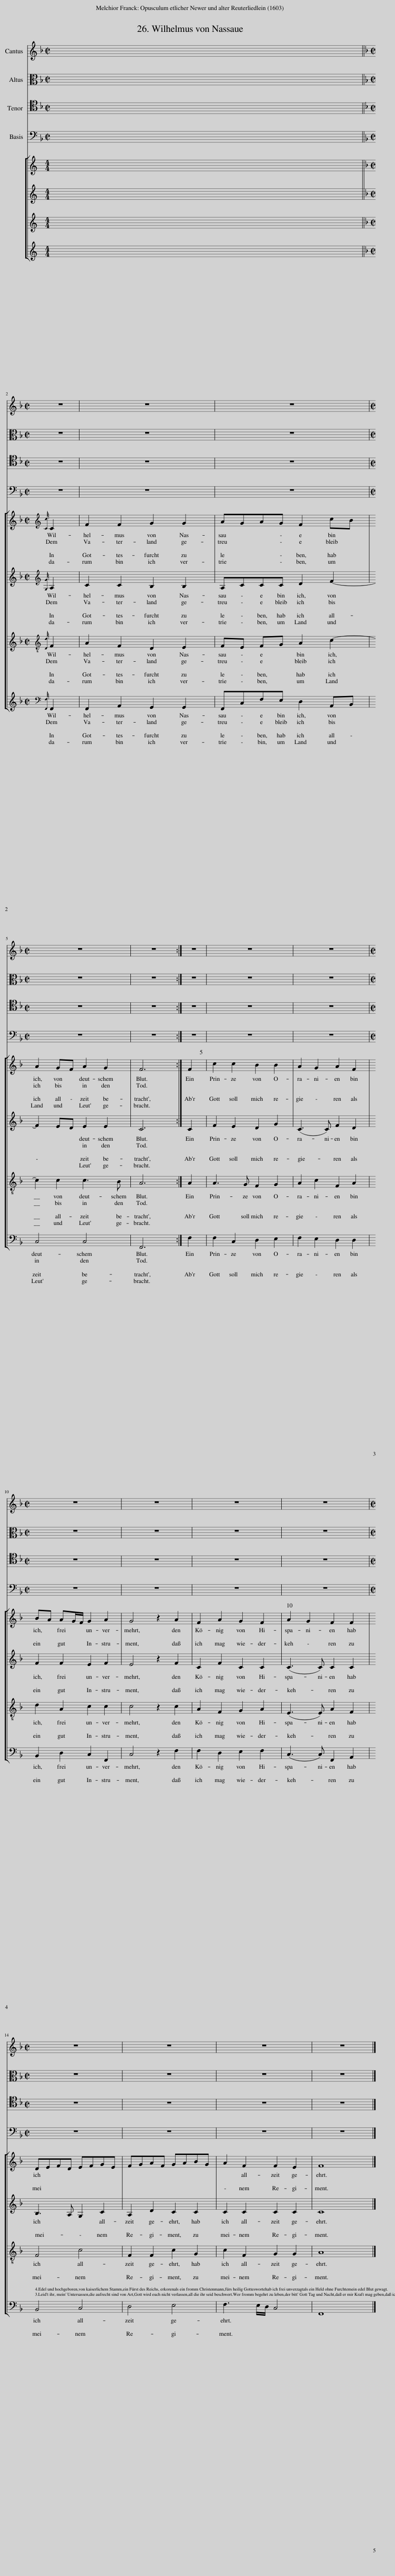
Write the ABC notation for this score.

X:1
%%score [ 1 2 3 4 ]
L:1/8
M:4/4
I:linebreak $
K:F
V:1 treble
V:2 treble
V:3 treble
V:4 treble
V:1
[K:C] x8 ||$[K:F][M:2/2][K:treble]{[Cc]} C2 | F2 F2 G2 G2 | AGAG F2 cB |$ A2 GF A2 G2 | %5
 F6 :| F2 | c2 c2 B2 B2 | A2 G2 A2 F2 |$ BA AG/F/ G2 A2 | %10
 G4 z2 A2 | F2 A2 G2 F2 | A2 G2 F2 F2 |$ DEFD EFGE | FGAF GABG | %15
 A2 F2 F2 E2 | F8 |] %17
V:2
[K:C] x8 ||$[K:F][M:2/2][K:treble]{[G,G]} A,2 | C2 C2 B,2 B,2 | A,CCC D2 F2- |$ F2 ED E2 E2 | %5
 C6 :| C2 | F2 E2 D2 G2 | (C3 C) F2 D2 |$ F2 F2 E2 F2 | %10
 E4 z2 F2 | C2 F2 C2 C2 | (C3 C) C2 C2 |$ B,3 A, G,2 C2 | A,2 D2 C2 C2 | %15
 C2 C2 C2 C2 | C8 |] %17
V:3
[K:C] x8 ||$[K:F][M:2/2][K:treble-8]{[Dd]} F2 | A2 F2 D2 E2 | FE FG A2 c2- |$ c2 c2 c3 B | %5
 A6 :| A2 | A3 G F2 G2 | A2 c2 F2 A2 |$ d2 A2 c2 c2 | %10
 c4 z2 c2 | A2 F2 G2 A2 | (E3 E) A2 F2 |$ F4 c4 | F2 F2 c2 G2 | %15
 c2 F2 G2 G2 | A8 |] %17
V:4
[K:C] x8 ||$[K:F][M:2/2][K:bass]{[F,,F,]} F,,2 | F,,2 A,,2 G,,2 G,,2 | F,,C,F,E, D,2 A,,B,, |$ C,4 C,4 | %5
 F,,6 :| F,2 | F,2 C,2 D,2 E,2 | F,2 E,2 D,2 D,2 |$ B,,2 D,2 C,2 F,,2 | %10
 C,4 z2 F,2 | F,2 D,2 E,2 F,2 | (C,3 C,) F,,2 A,,2 |$ B,,4 C,4 | D,4 E,4 | %15
 F,3 E,/D,/ C,4 | F,,8 |] %17
